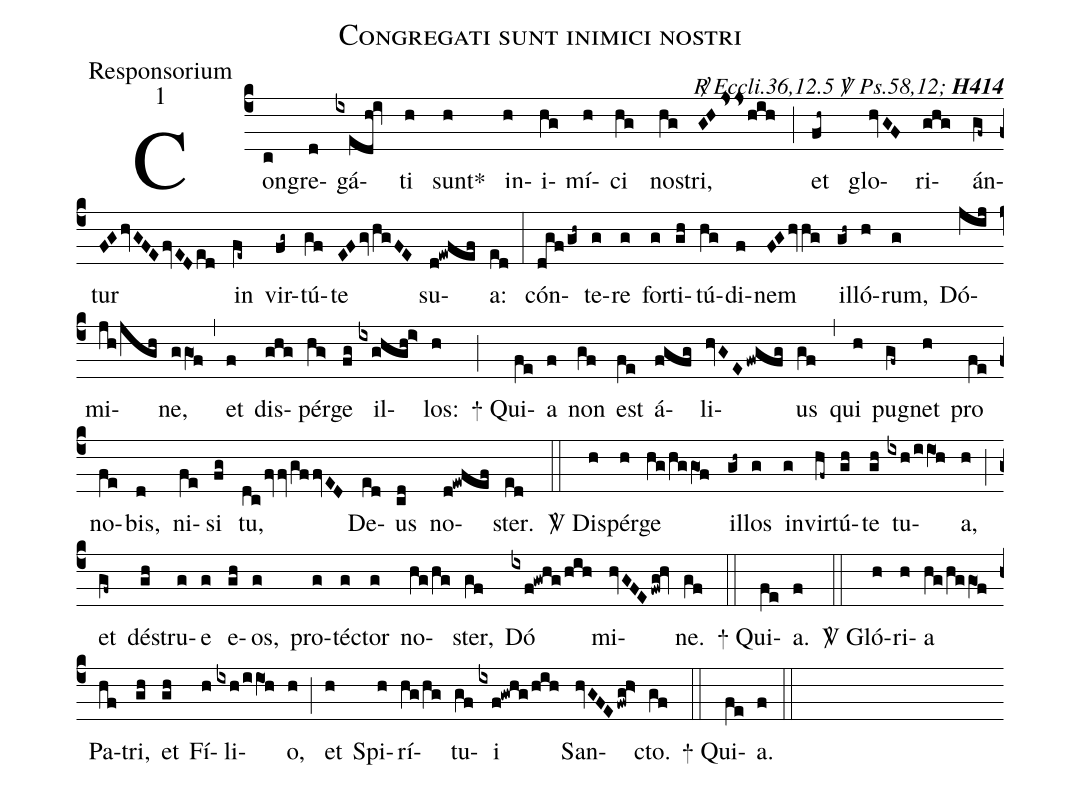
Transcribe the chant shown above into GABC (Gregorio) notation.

name:Congregati sunt inimici nostri;
office-part:Responsorium;
mode:1;
commentary:{\itshape\mdseries \Rbar\  Eccli.36,12.5 \Vbar\  Ps.58,12;\/} {\bfseries H414};
%%
(c4)  Con(c)gre(d)gá(ixedh!iv)ti(h) sunt<sp>*</sp>(h) in(h)i(hg)mí(h)ci(hg) no(hg)stri,(GHjsshih) (;)
et(fh~) glo(hvGF)ri(ghg)án(gf~)tur(FGhvGFEfvEDed) in(fe~) vir(fg~)tú(gf)te(EFgvhgFE) su(d!ewfef)a:(ed) (:)
cón(dgf/gh~)te(g)re(g) for(g)ti(gh)tú(hg)di(f)nem(FGhvhg) il(gh~)ló(h)rum,(g) Dó(jij)mi(jh/jgh)ne,(ggO1f) (,)
et(f) dis(ghg)pér(hg>)ge(fg) il(ixghgh!i>)los:(h) (;)
<sp>+</sp> Qui(fe)a(f) non(gf) est(fe) á(fgfg)li(hvGEfwgfg)us(gf) (,)
qui(h) pu(gf~)gnet(h) pro(fe) no(fe)bis,(d) ni(fe)si(fg) tu,(dcfvvgffvED) De(ed)us(cd) no(d!ewfef)ster.(ed) (::)
<sp>V/</sp> Dis(h)pér(h)ge(hg/hggO1f) il(gh~)los(g) in(g)vir(hf~)tú(gh)te(gh) tu(ixh/iiO1h)a,(h) (;)
et(gf~) dé(gh)stru(g)e(g) e(gh)os,(g) pro(g)téc(g)tor(g) no(hg/hg)ster,(gf) Dó(ixf!gwhg/hih) mi(hvGFEfwg!hv)ne.(gf) (::)
<sp>+</sp> Qui(fe)a.(f) (::)
<sp>V/</sp> Gló(h)ri(h)a(hg/hggO1f) Pa(hf)tri,(gh) et(gh) Fí(h)li(ixh/iiO1!h)o,(h) (;)
et(h) Spi(h)rí(hg/hg)tu(gf)i(ixf!gwhg/hih) San(hvGFEfwg!h>)cto.(gf) (::)
<sp>+</sp> Qui(fe)a.(f) (::)
